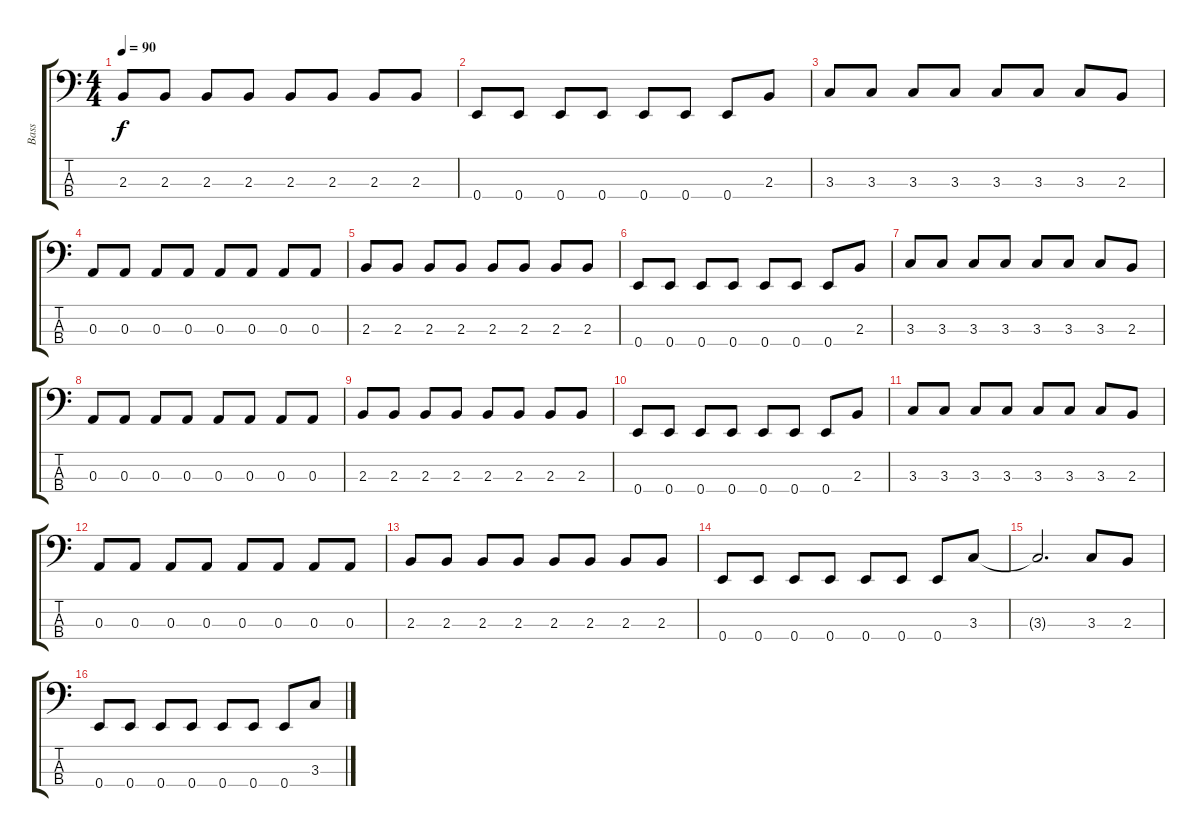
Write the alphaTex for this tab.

\track ("Bass" "Bass") {instrument electricbassfinger}
\staff {score tabs}
\tuning (G2 D2 A1 E1) {hide}
\ts (4 4)
\tempo 90
\clef f4
\ks c
2.3.8{dy f} 2.3.8 2.3.8 2.3.8 2.3.8 2.3.8 2.3.8 2.3.8 |
0.4.8 0.4.8 0.4.8 0.4.8 0.4.8 0.4.8 0.4.8 2.3.8 |
3.3.8 3.3.8 3.3.8 3.3.8 3.3.8 3.3.8 3.3.8 2.3.8 |
0.3.8 0.3.8 0.3.8 0.3.8 0.3.8 0.3.8 0.3.8 0.3.8 |
2.3.8 2.3.8 2.3.8 2.3.8 2.3.8 2.3.8 2.3.8 2.3.8 |
0.4.8 0.4.8 0.4.8 0.4.8 0.4.8 0.4.8 0.4.8 2.3.8 |
3.3.8 3.3.8 3.3.8 3.3.8 3.3.8 3.3.8 3.3.8 2.3.8 |
0.3.8 0.3.8 0.3.8 0.3.8 0.3.8 0.3.8 0.3.8 0.3.8 |
2.3.8 2.3.8 2.3.8 2.3.8 2.3.8 2.3.8 2.3.8 2.3.8 |
0.4.8 0.4.8 0.4.8 0.4.8 0.4.8 0.4.8 0.4.8 2.3.8 |
3.3.8 3.3.8 3.3.8 3.3.8 3.3.8 3.3.8 3.3.8 2.3.8 |
0.3.8 0.3.8 0.3.8 0.3.8 0.3.8 0.3.8 0.3.8 0.3.8 |
2.3.8 2.3.8 2.3.8 2.3.8 2.3.8 2.3.8 2.3.8 2.3.8 |
0.4.8 0.4.8 0.4.8 0.4.8 0.4.8 0.4.8 0.4.8 3.3.8 |
3.3{t}.2{d} 3.3.8 2.3.8 |
0.4.8 0.4.8 0.4.8 0.4.8 0.4.8 0.4.8 0.4.8 3.3.8
